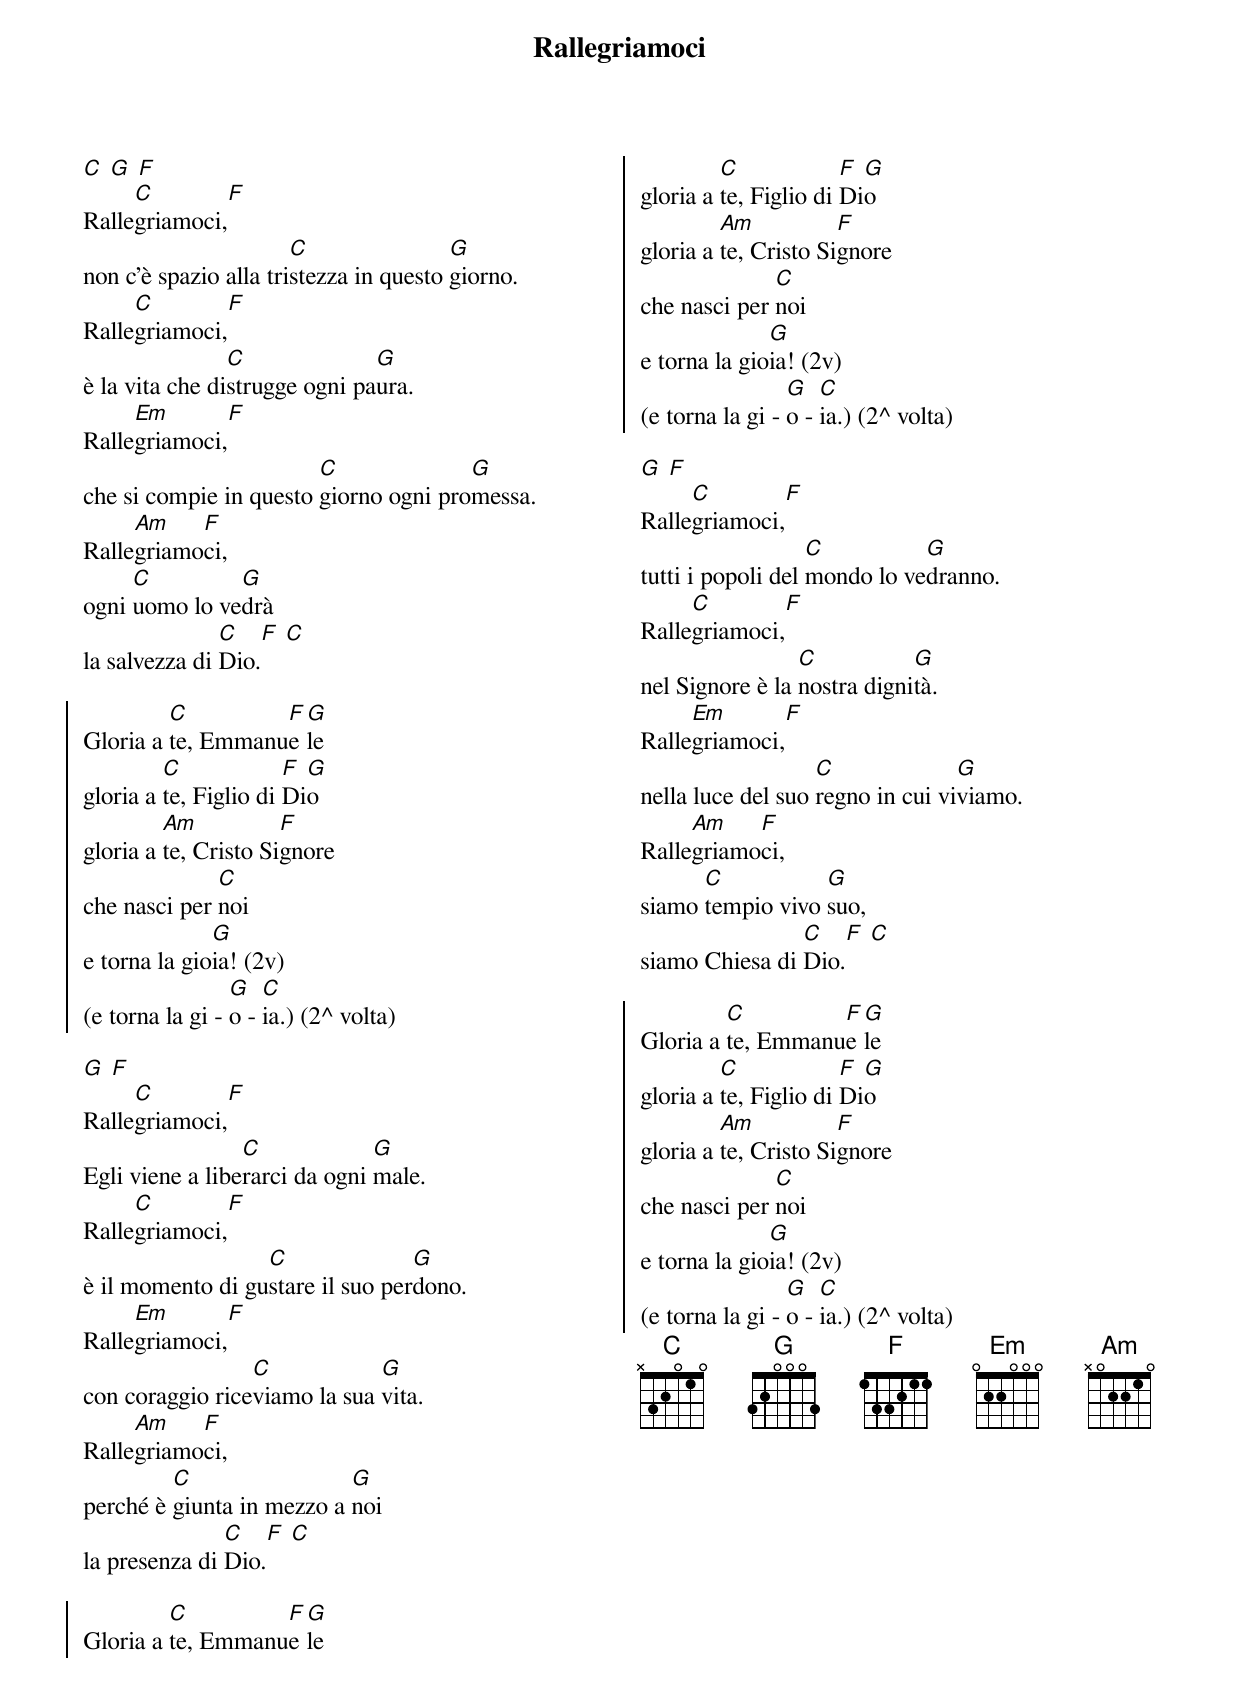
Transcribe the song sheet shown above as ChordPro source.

{title: Rallegriamoci}
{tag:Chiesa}
{columns: 2}

[C] [G] [F]
Ralle[C]griamoci,[F]
non c'è spazio alla tri[C]stezza in questo [G]giorno.
Ralle[C]griamoci,[F]
è la vita che di[C]strugge ogni pa[G]ura.
Ralle[Em]griamoci,[F]
che si compie in questo [C]giorno ogni pro[G]messa.
Ralle[Am]griamo[F]ci,
ogni [C]uomo lo ve[G]drà
la salvezza di [C]Dio.[F] [C]

{start_of_chorus}
Gloria a [C]te, Emmanu[F]e[G]le
gloria a [C]te, Figlio di [F]Di[G]o
gloria a [Am]te, Cristo Si[F]gnore
che nasci per [C]noi
e torna la gio[G]ia! (2v)
(e torna la gi - [G]o - [C]ia.) (2^ volta)
{end_of_chorus}

[G] [F]
Ralle[C]griamoci,[F]
Egli viene a libe[C]rarci da ogni [G]male.
Ralle[C]griamoci,[F]
è il momento di gu[C]stare il suo per[G]dono.
Ralle[Em]griamoci,[F]
con coraggio rice[C]viamo la sua [G]vita.
Ralle[Am]griamo[F]ci,
perché è [C]giunta in mezzo a [G]noi
la presenza di [C]Dio.[F] [C]

{start_of_chorus}
Gloria a [C]te, Emmanu[F]e[G]le
gloria a [C]te, Figlio di [F]Di[G]o
gloria a [Am]te, Cristo Si[F]gnore
che nasci per [C]noi
e torna la gio[G]ia! (2v)
(e torna la gi - [G]o - [C]ia.) (2^ volta)
{end_of_chorus}

[G] [F]
Ralle[C]griamoci,[F]
tutti i popoli del [C]mondo lo ve[G]dranno.
Ralle[C]griamoci,[F]
nel Signore è la [C]nostra digni[G]tà.
Ralle[Em]griamoci,[F]
nella luce del suo [C]regno in cui vi[G]viamo.
Ralle[Am]griamo[F]ci,
siamo [C]tempio vivo [G]suo,
siamo Chiesa di [C]Dio.[F] [C]

{start_of_chorus}
Gloria a [C]te, Emmanu[F]e[G]le
gloria a [C]te, Figlio di [F]Di[G]o
gloria a [Am]te, Cristo Si[F]gnore
che nasci per [C]noi
e torna la gio[G]ia! (2v)
(e torna la gi - [G]o - [C]ia.) (2^ volta)
{end_of_chorus}
